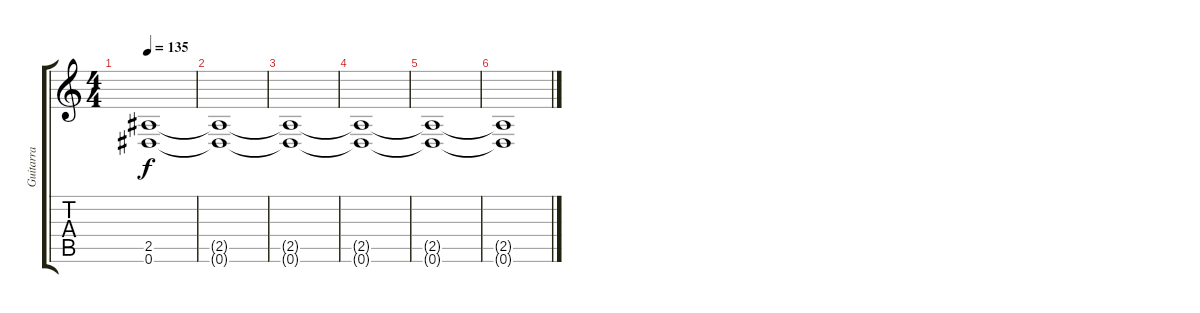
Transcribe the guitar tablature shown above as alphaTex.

\track ("Guitarra" "Guitarra") {instrument distortionguitar}
\staff {score tabs}
\tuning (Eb4 Bb3 Gb3 Db3 Ab2 Eb2) {hide}
\ts (4 4)
\tempo 135
\clef g2
\ks c
(2.5 0.6).1{dy f} |
(2.5{t} 0.6{t}).1 |
(2.5{t} 0.6{t}).1 |
(2.5{t} 0.6{t}).1 |
(2.5{t} 0.6{t}).1 |
(2.5{t} 0.6{t}).1
